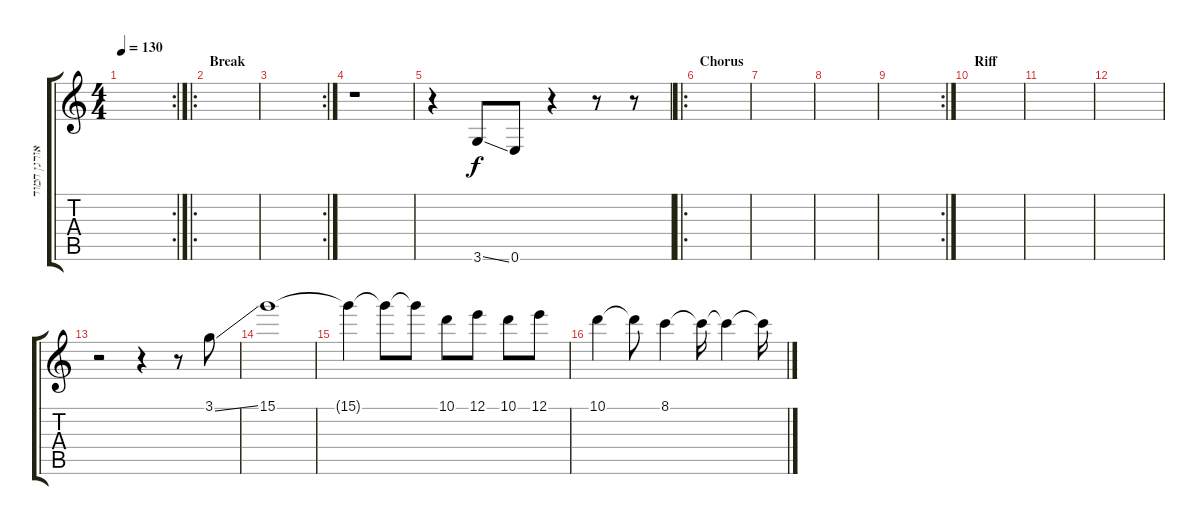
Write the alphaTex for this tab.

\track ("אורגן חמוד (Normal guitar tune)" "אורגן חמוד") {instrument rockorgan}
\staff {score tabs}
\tuning (E5 B4 G4 D4 A3 E3) {hide}
\rc 2
\ts (4 4)
\tempo 130
\clef g2
\ks c
|
\ro
\section ("" "Break")
|
\rc 2
|
r.1 |
r.4 3.6{ss}.8 0.6.8 r.4 r.8 r.8 |
\ro
\section ("" "Chorus")
|
|
|
\rc 2
|
\section ("" "Riff")
|
|
|
r.2 r.4 r.8 3.1{ss}.8 |
15.1.1 |
15.1{t}.4 15.1{t}.8 15.1{t}.8 10.1.8 12.1.8 10.1.8 12.1.8 |
10.1.4 10.1{t}.8 8.1.4 8.1{t}.16 8.1{t}.4 8.1{t}.16
